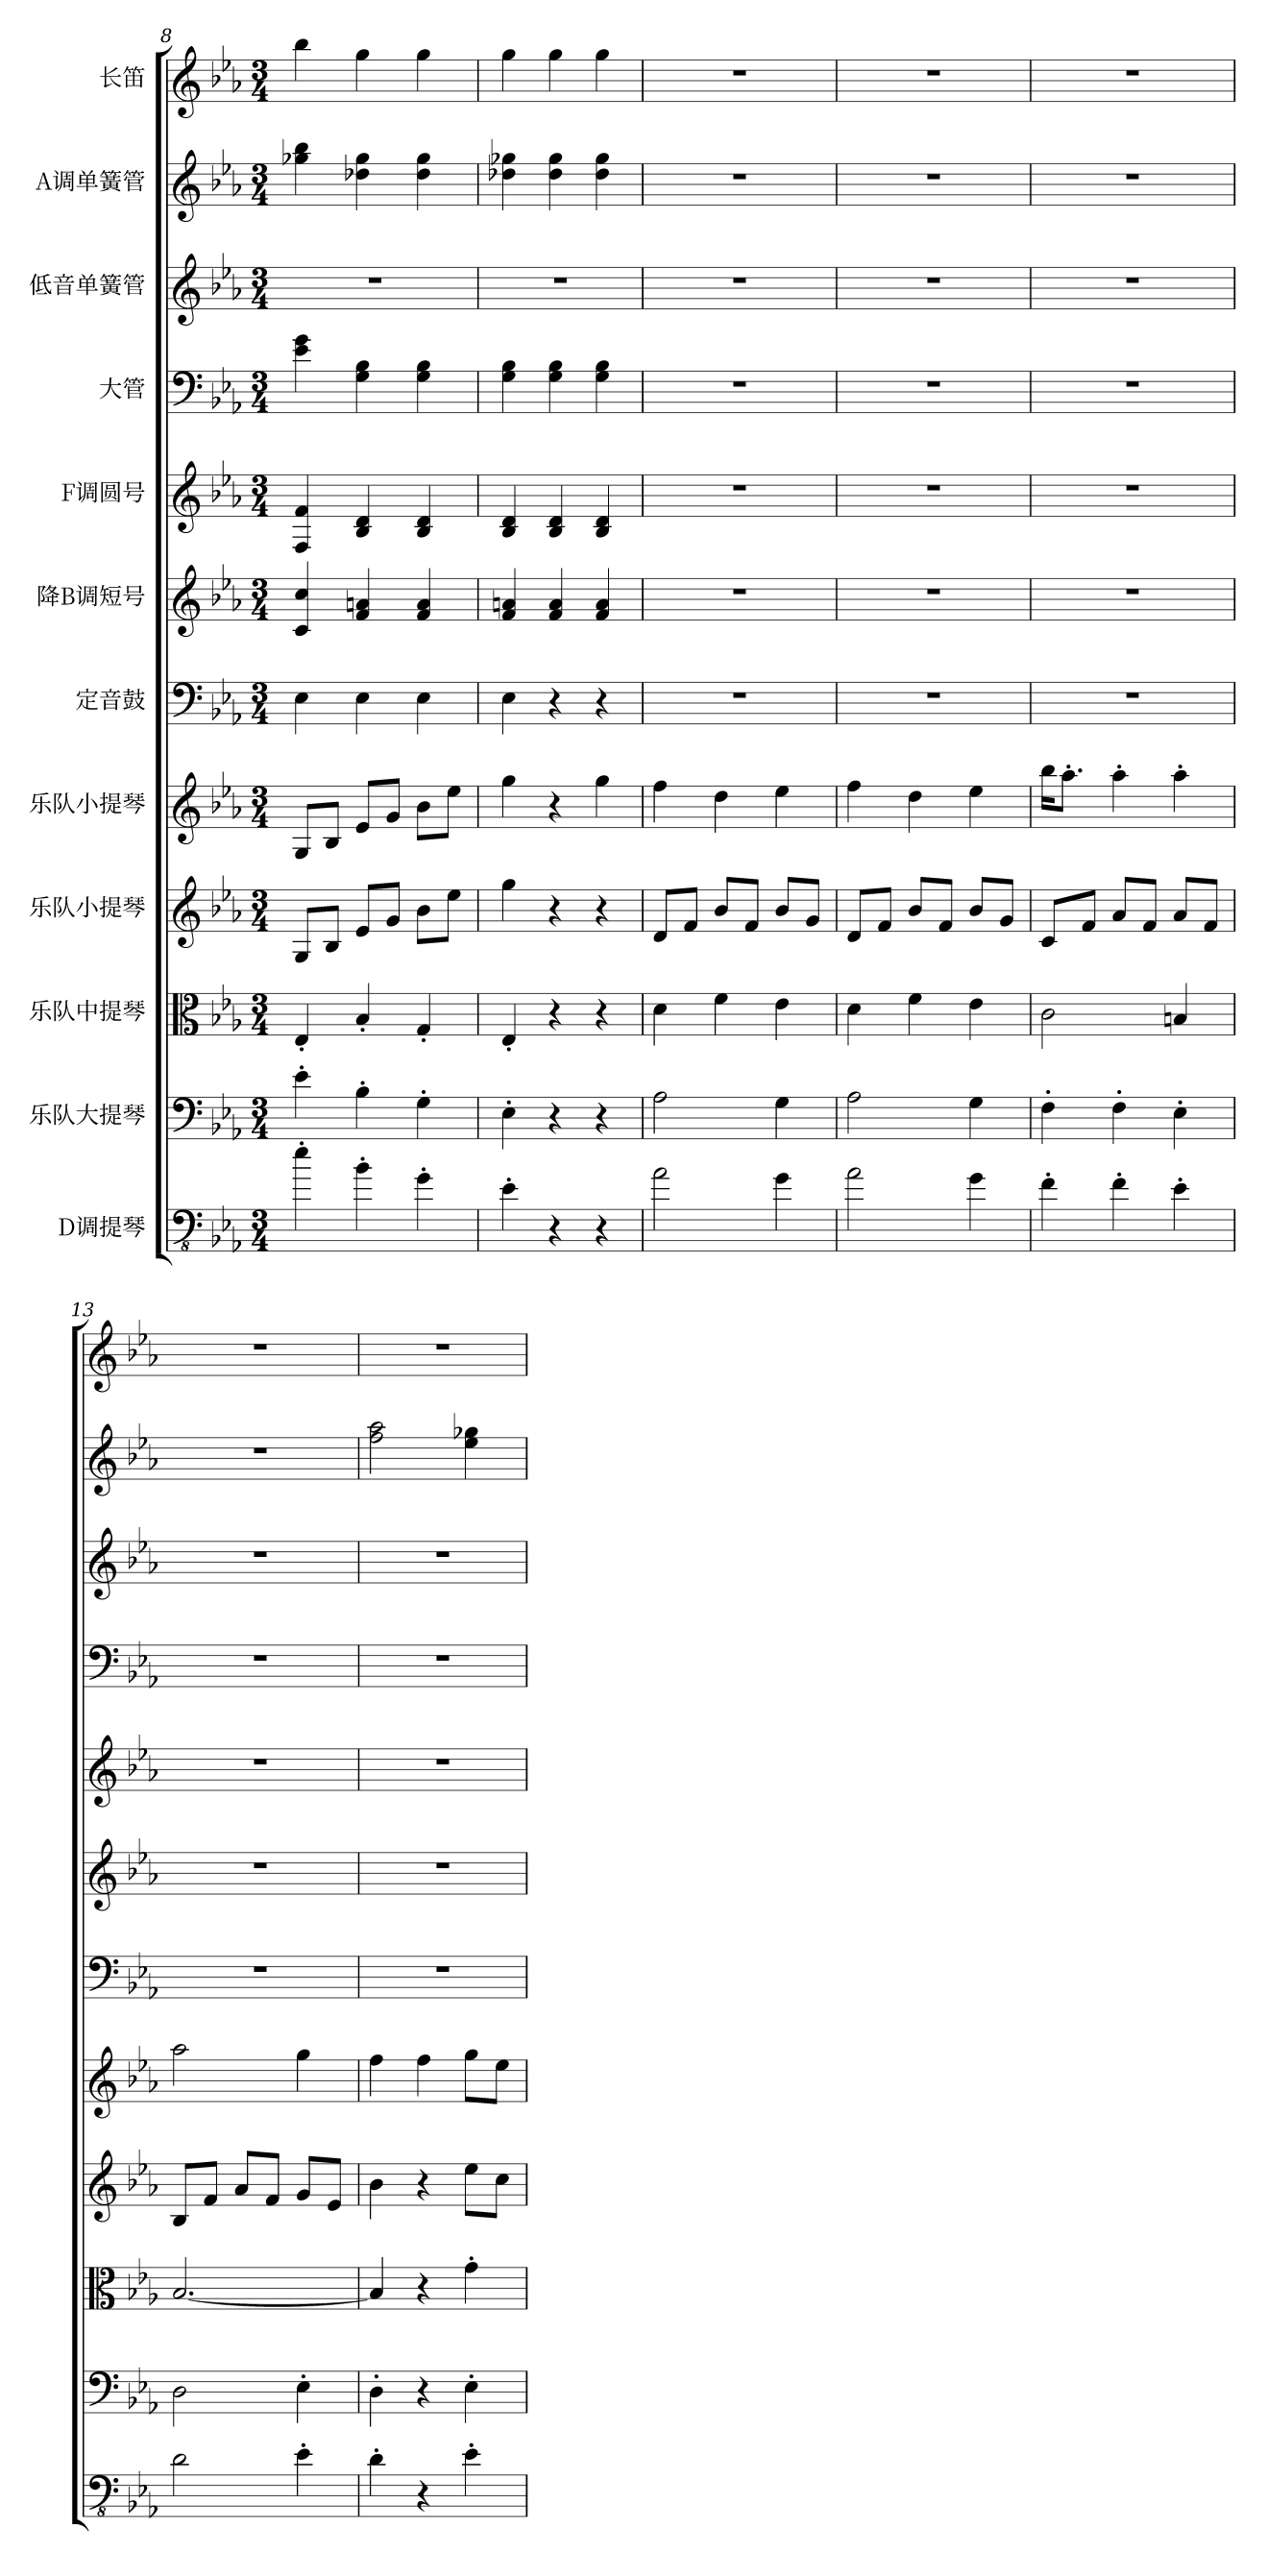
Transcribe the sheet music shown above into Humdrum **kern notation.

**kern	**kern	**kern	**kern	**kern	**kern	**kern	**kern	**kern	**kern	**kern	**kern
*part12	*part11	*part10	*part9	*part8	*part7	*part6	*part5	*part4	*part3	*part2	*part1
*staff12	*staff11	*staff10	*staff9	*staff8	*staff7	*staff6	*staff5	*staff4	*staff3	*staff2	*staff1
*I"D调提琴	*I"乐队大提琴	*I"乐队中提琴	*I"乐队小提琴	*I"乐队小提琴	*I"定音鼓	*I"降B调短号	*I"F调圆号	*I"大管	*I"低音单簧管	*I"A调单簧管	*I"长笛
*clefFv4	*clefF4	*clefC3	*clefG2	*clefG2	*clefF4	*clefG2	*clefG2	*clefF4	*clefG2	*clefG2	*clefG2
*ITrd7c12	*	*	*	*	*	*ITrd1c2	*ITrd4c7	*	*ITrd1c2	*ITrd1c2	*
*k[b-e-a-]	*k[b-e-a-]	*k[b-e-a-]	*k[b-e-a-]	*k[b-e-a-]	*k[b-e-a-]	*k[b-e-a-d-g-]	*k[b-e-a-d-]	*k[b-e-a-]	*k[b-e-a-d-g-]	*k[b-e-a-d-g-]	*k[b-e-a-]
*M3/4	*M3/4	*M3/4	*M3/4	*M3/4	*M3/4	*M3/4	*M3/4	*M3/4	*M3/4	*M3/4	*M3/4
=8	=8	=8	=8	=8	=8	=8	=8	=8	=8	=8	=8
4E-'\	4e-'\	4E-'/	8G/L	8G/L	4E-\	4B-/ 4b-/	4BB-/ 4B-/	4e-\ 4g\	2.r	4ff-X\ 4aa-\	4bb-\
.	.	.	8B-/J	8B-/J	.	.	.	.	.	.	.
4BB-'\	4B-'\	4B-'/	8e-/L	8e-/L	4E-\	4e-/ 4gn/	4E-/ 4G/	4G\ 4B-\	.	4cc-X\ 4ff-\	4gg\
.	.	.	8g/J	8g/J	.	.	.	.	.	.	.
4GG'\	4G'\	4G'/	8b-\L	8b-\L	4E-\	4e-/ 4g/	4E-/ 4G/	4G\ 4B-\	.	4cc-\ 4ff-\	4gg\
.	.	.	8ee-\J	8ee-\J	.	.	.	.	.	.	.
=9	=9	=9	=9	=9	=9	=9	=9	=9	=9	=9	=9
*	*	*	*	*	*	*	*	*	*	*	*MM132
4EE-'\	4E-'\	4E-'/	4gg\	4gg\	4E-\	4e-/ 4gn/	4E-/ 4G/	4G\ 4B-\	2.r	4cc-X\ 4ff-X\	4gg\
4r	4r	4r	4r	4r	4r	4e-/ 4g/	4E-/ 4G/	4G\ 4B-\	.	4cc-\ 4ff-\	4gg\
4r	4r	4r	4r	4gg\	4r	4e-/ 4g/	4E-/ 4G/	4G\ 4B-\	.	4cc-\ 4ff-\	4gg\
=10	=10	=10	=10	=10	=10	=10	=10	=10	=10	=10	=10
*	*	*	*	*	*	*	*	*	*	*	*MM136
2AA-\	2A-\	4d\	8d/L	4ff\	2.r	2.r	2.r	2.r	2.r	2.r	2.r
.	.	.	8f/J	.	.	.	.	.	.	.	.
.	.	4f\	8b-/L	4dd\	.	.	.	.	.	.	.
.	.	.	8f/J	.	.	.	.	.	.	.	.
4GG\	4G\	4e-\	8b-/L	4ee-\	.	.	.	.	.	.	.
.	.	.	8g/J	.	.	.	.	.	.	.	.
=11	=11	=11	=11	=11	=11	=11	=11	=11	=11	=11	=11
2AA-\	2A-\	4d\	8d/L	4ff\	2.r	2.r	2.r	2.r	2.r	2.r	2.r
.	.	.	8f/J	.	.	.	.	.	.	.	.
.	.	4f\	8b-/L	4dd\	.	.	.	.	.	.	.
.	.	.	8f/J	.	.	.	.	.	.	.	.
4GG\	4G\	4e-\	8b-/L	4ee-\	.	.	.	.	.	.	.
.	.	.	8g/J	.	.	.	.	.	.	.	.
!!LO:PB:g=z
=12	=12	=12	=12	=12	=12	=12	=12	=12	=12	=12	=12
4FF'\	4F'\	2c\	8c/L	16bb-\KL	2.r	2.r	2.r	2.r	2.r	2.r	2.r
.	.	.	.	8.aa-'\J	.	.	.	.	.	.	.
.	.	.	8f/J	.	.	.	.	.	.	.	.
4FF'\	4F'\	.	8a-/L	4aa-'\	.	.	.	.	.	.	.
.	.	.	8f/J	.	.	.	.	.	.	.	.
4EE-'\	4E-'\	4Bn/	8a-/L	4aa-'\	.	.	.	.	.	.	.
.	.	.	8f/J	.	.	.	.	.	.	.	.
=13	=13	=13	=13	=13	=13	=13	=13	=13	=13	=13	=13
2DD\	2D\	[2.B-/	8B-/L	2aa-\	2.r	2.r	2.r	2.r	2.r	2.r	2.r
.	.	.	8f/J	.	.	.	.	.	.	.	.
.	.	.	8a-/L	.	.	.	.	.	.	.	.
.	.	.	8f/J	.	.	.	.	.	.	.	.
4EE-'\	4E-'\	.	8g/L	4gg\	.	.	.	.	.	.	.
.	.	.	8e-/J	.	.	.	.	.	.	.	.
=14	=14	=14	=14	=14	=14	=14	=14	=14	=14	=14	=14
4DD'\	4D'\	4B-/]	4b-\	4ff\	2.r	2.r	2.r	2.r	2.r	2ee-\ 2gg-\	2.r
4r	4r	4r	4r	4ff\	.	.	.	.	.	.	.
4EE-'\	4E-'\	4g'\	8ee-\L	8gg\L	.	.	.	.	.	4dd-\ 4ff-X\	.
.	.	.	8cc\J	8ee-\J	.	.	.	.	.	.	.
=	=	=	=	=	=	=	=	=	=	=	=
*-	*-	*-	*-	*-	*-	*-	*-	*-	*-	*-	*-
